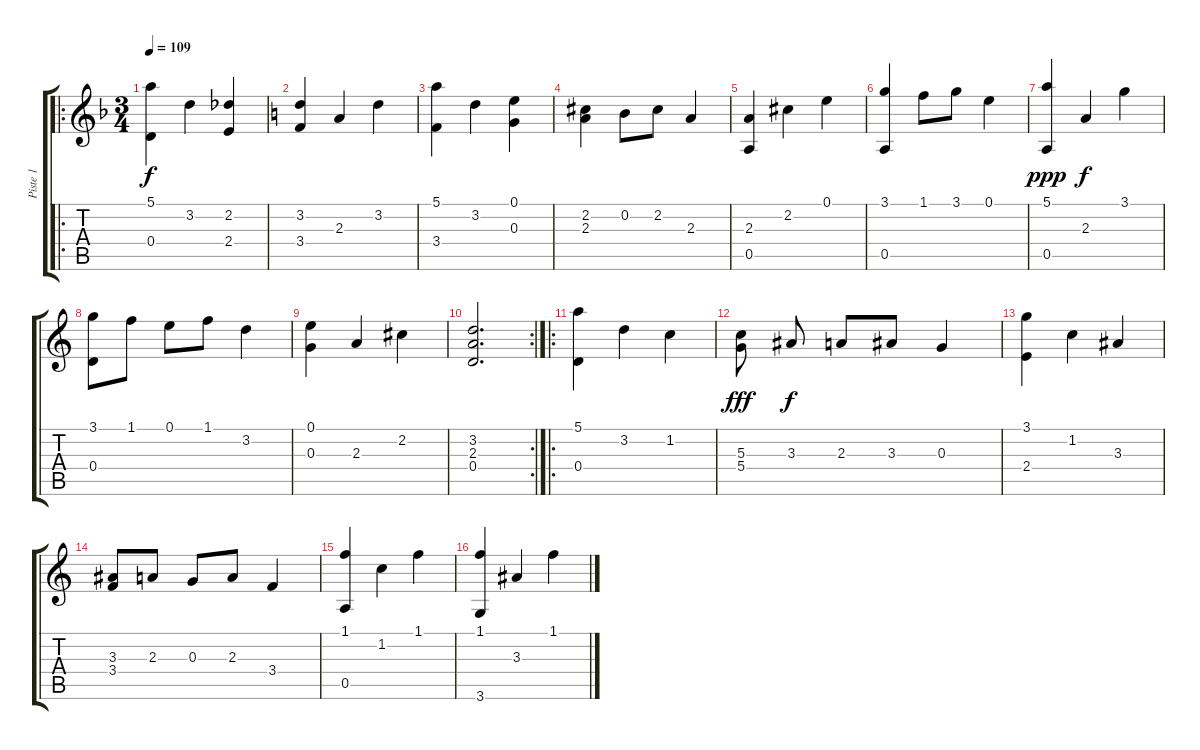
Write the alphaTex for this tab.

\track ("Piste 1" "Piste 1") {instrument acousticguitarnylon}
\staff {score tabs}
\tuning (E4 B3 G3 D3 A2 E2) {hide}
\ro
\ts (3 4)
\tempo 109
\clef g2
\ks f
(5.1 0.4).4{dy f instrument acousticguitarnylon} 3.2.4 (2.2 2.4).4 |
\ks c
(3.2 3.4).4 2.3.4 3.2.4 |
(5.1 3.4).4 3.2.4 (0.1 0.3).4 |
(2.2 2.3).4 0.2.8 2.2.8 2.3.4 |
(2.3 0.5).4{beam Up beam split} 2.2.4 0.1.4 |
(3.1 0.5).4 1.1.8 3.1.8 0.1.4 |
(5.1 0.5).4{dy ppp beam split} 2.3.4{dy f beam Up beam split} 3.1.4 |
(3.1 0.4).8 1.1.8 0.1.8 1.1.8 3.2.4 |
(0.1 0.3).4 2.3.4 2.2.4 |
\rc 2
(3.2 2.3 0.4).2{d} |
\ro
(5.1 0.4).4 3.2.4 1.2.4 |
(5.3 5.4).8{dy fff beam Down beam split} 3.3.8{dy f} 2.3.8 3.3.8{beam split} 0.3.4{beam Up} |
(3.1 2.4).4 1.2.4{beam split} 3.3.4{beam Up} |
(3.3 3.4).8 2.3.8 0.3.8 2.3.8{beam split} 3.4.4{beam Up} |
(1.1 0.5).4 1.2.4 1.1.4 |
(1.1 3.6).4{beam split} 3.3.4{beam Up beam split} 1.1.4
